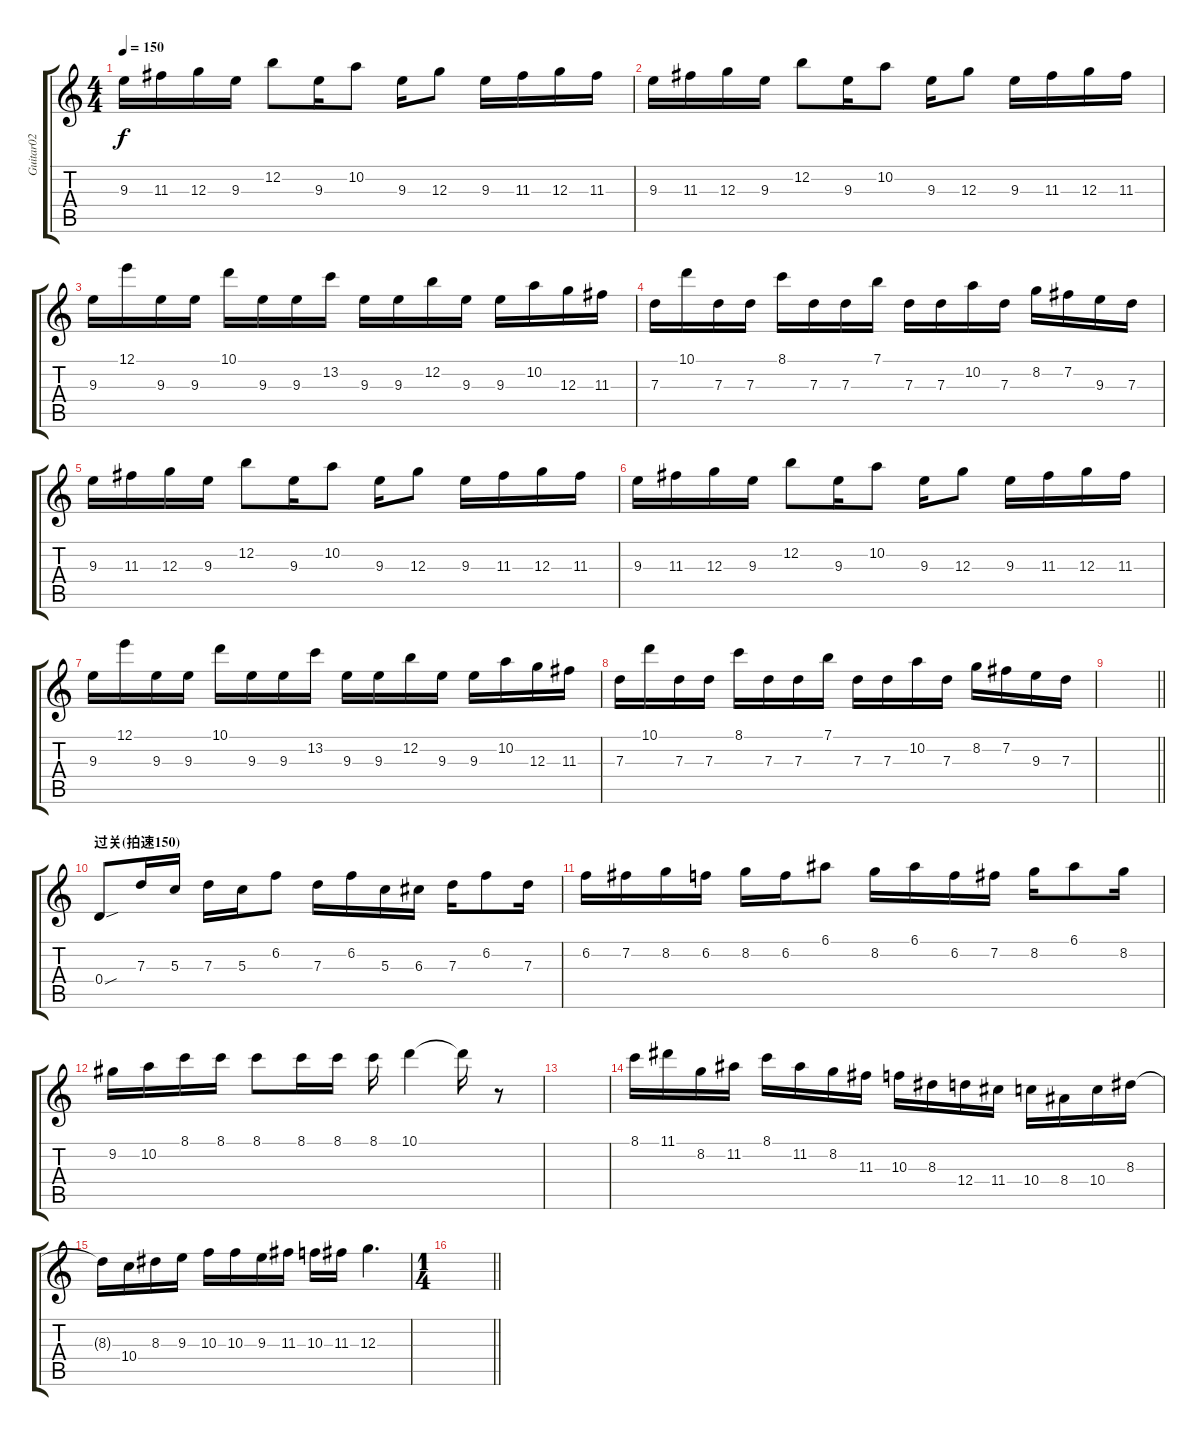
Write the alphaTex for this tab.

\track ("Guitar02" "Guitar02") {instrument distortionguitar}
\staff {score tabs}
\tuning (E4 B3 G3 D3 A2 E2) {hide}
\ts (4 4)
\tempo 150
\clef g2
\ks c
9.3.16{dy f} 11.3.16 12.3.16 9.3.16 12.2.8 9.3.16 10.2.8 9.3.16 12.3.8 9.3.16 11.3.16 12.3.16 11.3.16 |
9.3.16 11.3.16 12.3.16 9.3.16 12.2.8 9.3.16 10.2.8 9.3.16 12.3.8 9.3.16 11.3.16 12.3.16 11.3.16 |
9.3.16 12.1.16 9.3.16 9.3.16 10.1.16 9.3.16 9.3.16 13.2.16 9.3.16 9.3.16 12.2.16 9.3.16 9.3.16 10.2.16 12.3.16 11.3.16 |
7.3.16 10.1.16 7.3.16 7.3.16 8.1.16 7.3.16 7.3.16 7.1.16 7.3.16 7.3.16 10.2.16 7.3.16 8.2.16 7.2.16 9.3.16 7.3.16 |
9.3.16 11.3.16 12.3.16 9.3.16 12.2.8 9.3.16 10.2.8 9.3.16 12.3.8 9.3.16 11.3.16 12.3.16 11.3.16 |
9.3.16 11.3.16 12.3.16 9.3.16 12.2.8 9.3.16 10.2.8 9.3.16 12.3.8 9.3.16 11.3.16 12.3.16 11.3.16 |
9.3.16 12.1.16 9.3.16 9.3.16 10.1.16 9.3.16 9.3.16 13.2.16 9.3.16 9.3.16 12.2.16 9.3.16 9.3.16 10.2.16 12.3.16 11.3.16 |
7.3.16 10.1.16 7.3.16 7.3.16 8.1.16 7.3.16 7.3.16 7.1.16 7.3.16 7.3.16 10.2.16 7.3.16 8.2.16 7.2.16 9.3.16 7.3.16 |
\barLineRight lightlight
|
\section ("" "过关(拍速150)")
0.4{sou}.8 7.3.16 5.3.16 7.3.16 5.3.16 6.2.8 7.3.16 6.2.16 5.3.16 6.3.16 7.3.16 6.2.8 7.3.16 |
6.2.16 7.2.16 8.2.16 6.2.16 8.2.16 6.2.16 6.1.8 8.2.16 6.1.16 6.2.16 7.2.16 8.2.16 6.1.8 8.2.16 |
9.2.16 10.2.16 8.1.16 8.1.16 8.1.8 8.1.16 8.1.16 8.1.16 10.1.4 10.1{t}.16 r.8 |
|
8.1.16 11.1.16 8.2.16 11.2.16 8.1.16 11.2.16 8.2.16 11.3.16 10.3.16 8.3.16 12.4.16 11.4.16 10.4.16 8.4.16 10.4.16 8.3.16 |
8.3{t}.16 10.4.16 8.3.16 9.3.16 10.3.16 10.3.16 9.3.16 11.3.16 10.3.16 11.3.16 12.3.4{d} |
\ts (1 4)
\barLineRight lightlight
